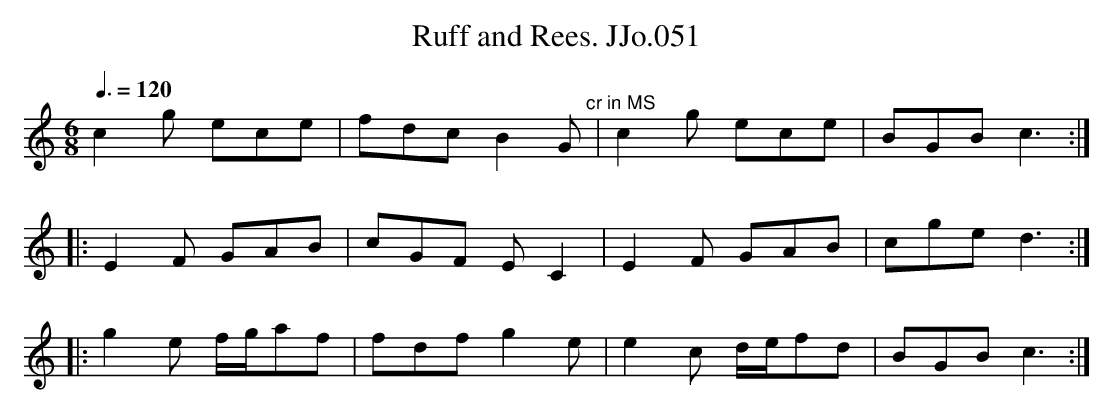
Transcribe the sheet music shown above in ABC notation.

X:1
T:Ruff and Rees. JJo.051
M:6/8
L:1/8
Q:3/8=120
K:C major
c2g ece|fdc B2G"^cr in MS"|c2g ece|BGB c3::!
E2F GAB|cGF EC2|E2F GAB|cged3::!
g2e f/g/af|fdfg2e|e2c d/e/fd|BGBc3:|
